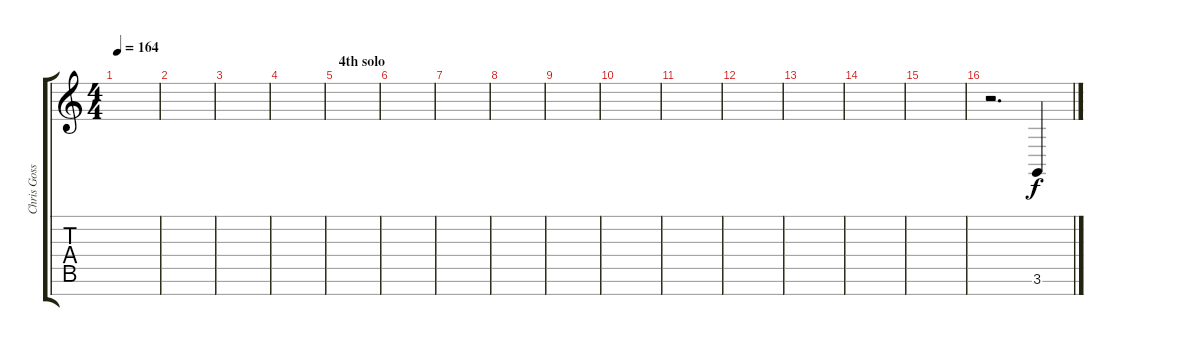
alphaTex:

\track ("Chris Goss - singing" "Chris Goss") {instrument synthvoice}
\staff {score tabs}
\tuning (E4 B3 G3 D3 A2 E2 B1) {hide}
\ts (4 4)
\tempo 164
\clef g2
\ks c
|
|
|
|
\section ("" "4th solo")
|
|
|
|
|
|
|
|
|
|
|
r.2{d} 3.6.4
